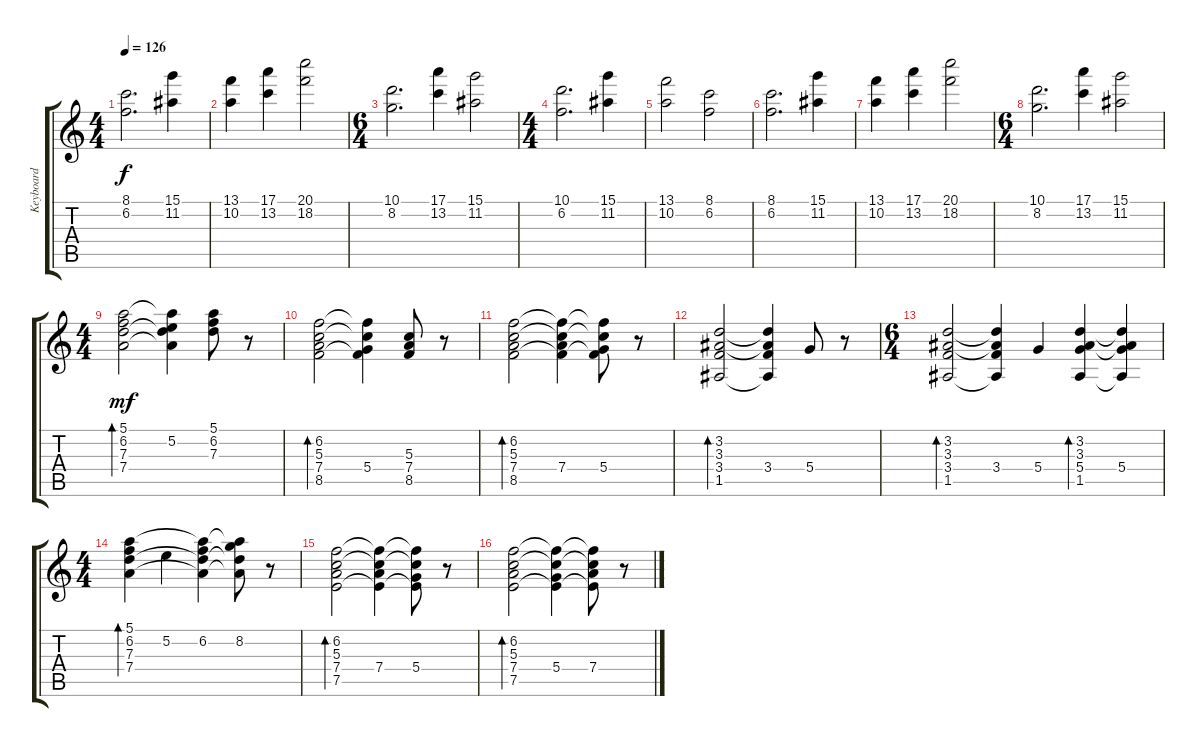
\track ("Keyboard" "Keyboard") {instrument acousticguitarsteel}
\staff {score tabs}
\tuning (E4 B3 G3 D3 A2 E2) {hide}
\ts (4 4)
\tempo 126
\clef g2
\ks c
(8.1 6.2).2{d dy f} (15.1 11.2).4 |
(13.1 10.2).4 (17.1 13.2).4 (20.1 18.2).2 |
\ts (6 4)
(10.1 8.2).2{d} (17.1 13.2).4 (15.1 11.2).2 |
\ts (4 4)
(10.1 6.2).2{d} (15.1 11.2).4 |
(13.1 10.2).2 (8.1 6.2).2 |
(8.1 6.2).2{d} (15.1 11.2).4 |
(13.1 10.2).4 (17.1 13.2).4 (20.1 18.2).2 |
\ts (6 4)
(10.1 8.2).2{d} (17.1 13.2).4 (15.1 11.2).2 |
\ts (4 4)
(5.1 6.2 7.3 7.4).2{bd 60 dy mf} (5.1{t} 5.2 7.3{t} 7.4{t}).4 (5.1 6.2 7.3).8 r.8 |
(6.2 5.3 7.4 8.5).2{bd 60} (6.2{t} 5.3{t} 5.4 8.5{t}).4 (5.3 7.4 8.5).8 r.8 |
(6.2 5.3 7.4 8.5).2{bd 60} (6.2{t} 5.3{t} 7.4 8.5{t}).4 (6.2{t} 5.3{t} 5.4 8.5{t}).8 r.8 |
(3.2 3.3 3.4 1.5).2{bd 60} (3.2{t} 3.3{t} 3.4 1.5{t}).4 5.4.8 r.8 |
\ts (6 4)
(3.2 3.3 3.4 1.5).2{bd 60} (3.2{t} 3.3{t} 3.4 1.5{t}).4 5.4.4 (3.2 3.3 5.4 1.5).4{bd 30} (3.2{t} 3.3{t} 5.4 1.5{t}).4 |
\ts (4 4)
(5.1 6.2 7.3 7.4).4{bd 60} 5.2.4 (5.1{t} 6.2 7.3{t} 7.4{t}).4 (5.1{t} 8.2 7.3{t} 7.4{t}).8 r.8 |
(6.2 5.3 7.4 7.5).2{bd 60} (6.2{t} 5.3{t} 7.4 7.5{t}).4 (6.2{t} 5.3{t} 5.4 7.5{t}).8 r.8 |
(6.2 5.3 7.4 7.5).2{bd 60} (6.2{t} 5.3{t} 5.4 7.5{t}).4 (6.2{t} 5.3{t} 7.4 7.5{t}).8 r.8
